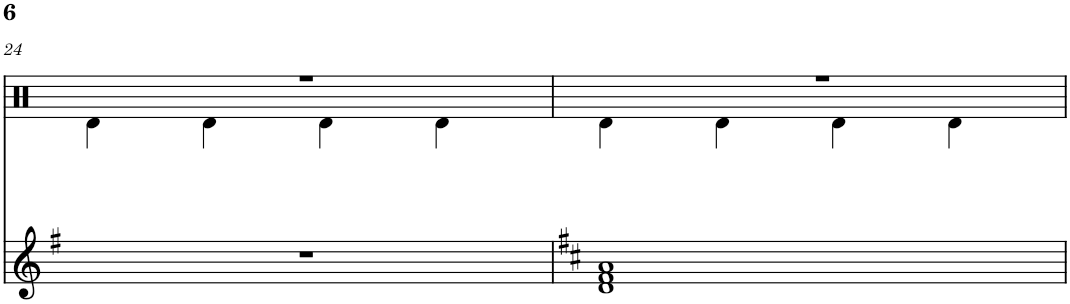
**kern	**kern
*part2	*part1
*staff2	*staff1
*I"Piano	*I"ドラムセット
*I'Pno	*
!!LO:PB:g=z
*clefG2	*clefX
*k[f#]	*k[]
*M4/4	*M4/4
=24	=24
*	*^
1r	1r	4Rd\
.	.	4Rd\
.	.	4Rd\
.	.	4Rd\
=25	=25	=25
*k[f#c#]	*	*
1d 1f# 1a	1r	4Rd\
.	.	4Rd\
.	.	4Rd\
.	.	4Rd\
*	*v	*v
=	=
*-	*-
